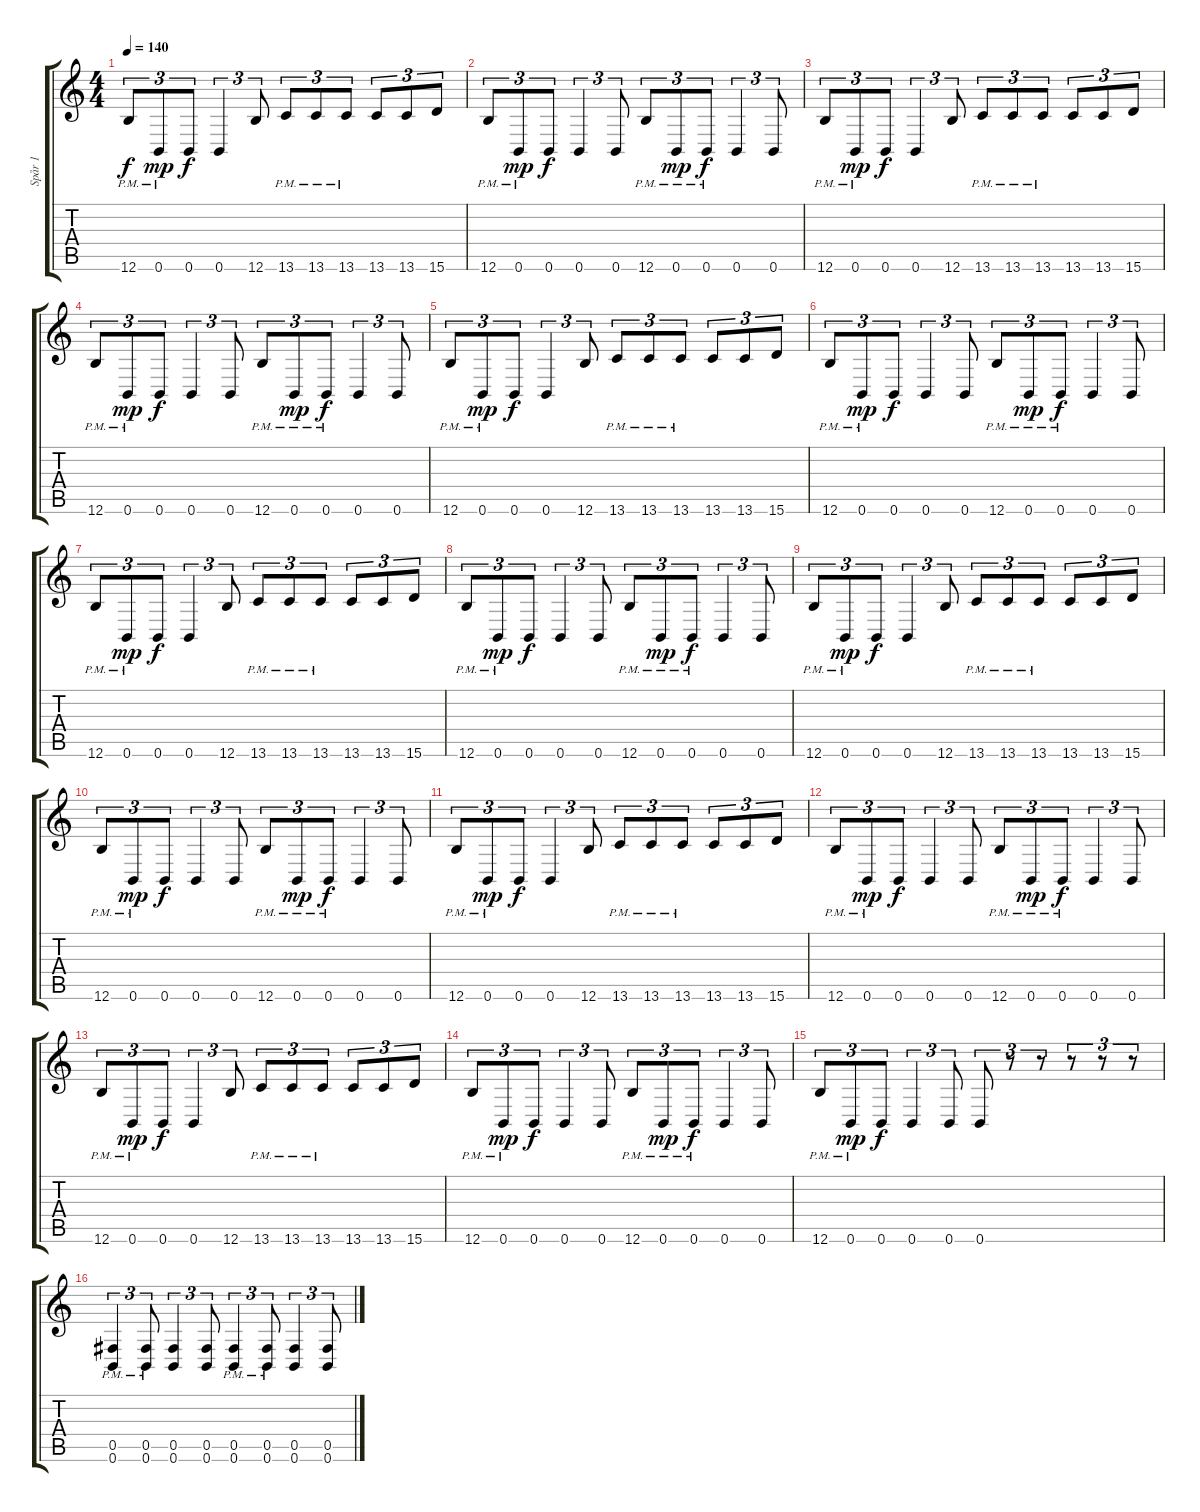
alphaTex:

\track ("Spår 1" "Spår 1") {instrument distortionguitar}
\staff {score tabs}
\tuning (Db4 Ab3 E3 B2 Gb2 B1) {hide}
\ts (4 4)
\tempo 140
\clef g2
\ks c
12.6{pm}.8{tu (3 2) dy f} 0.6{pm}.8{tu (3 2) dy mp} 0.6.8{tu (3 2) dy f} 0.6.4{tu (3 2)} 12.6.8{tu (3 2)} 13.6{pm}.8{tu (3 2)} 13.6{pm}.8{tu (3 2)} 13.6{pm}.8{tu (3 2)} 13.6.8{tu (3 2)} 13.6.8{tu (3 2)} 15.6.8{tu (3 2)} |
12.6{pm}.8{tu (3 2)} 0.6{pm}.8{tu (3 2) dy mp} 0.6.8{tu (3 2) dy f} 0.6.4{tu (3 2)} 0.6.8{tu (3 2)} 12.6{pm}.8{tu (3 2)} 0.6{pm}.8{tu (3 2) dy mp} 0.6{pm}.8{tu (3 2) dy f} 0.6.4{tu (3 2)} 0.6.8{tu (3 2)} |
12.6{pm}.8{tu (3 2)} 0.6{pm}.8{tu (3 2) dy mp} 0.6.8{tu (3 2) dy f} 0.6.4{tu (3 2)} 12.6.8{tu (3 2)} 13.6{pm}.8{tu (3 2)} 13.6{pm}.8{tu (3 2)} 13.6{pm}.8{tu (3 2)} 13.6.8{tu (3 2)} 13.6.8{tu (3 2)} 15.6.8{tu (3 2)} |
12.6{pm}.8{tu (3 2)} 0.6{pm}.8{tu (3 2) dy mp} 0.6.8{tu (3 2) dy f} 0.6.4{tu (3 2)} 0.6.8{tu (3 2)} 12.6{pm}.8{tu (3 2)} 0.6{pm}.8{tu (3 2) dy mp} 0.6{pm}.8{tu (3 2) dy f} 0.6.4{tu (3 2)} 0.6.8{tu (3 2)} |
12.6{pm}.8{tu (3 2)} 0.6{pm}.8{tu (3 2) dy mp} 0.6.8{tu (3 2) dy f} 0.6.4{tu (3 2)} 12.6.8{tu (3 2)} 13.6{pm}.8{tu (3 2)} 13.6{pm}.8{tu (3 2)} 13.6{pm}.8{tu (3 2)} 13.6.8{tu (3 2)} 13.6.8{tu (3 2)} 15.6.8{tu (3 2)} |
12.6{pm}.8{tu (3 2)} 0.6{pm}.8{tu (3 2) dy mp} 0.6.8{tu (3 2) dy f} 0.6.4{tu (3 2)} 0.6.8{tu (3 2)} 12.6{pm}.8{tu (3 2)} 0.6{pm}.8{tu (3 2) dy mp} 0.6{pm}.8{tu (3 2) dy f} 0.6.4{tu (3 2)} 0.6.8{tu (3 2)} |
12.6{pm}.8{tu (3 2)} 0.6{pm}.8{tu (3 2) dy mp} 0.6.8{tu (3 2) dy f} 0.6.4{tu (3 2)} 12.6.8{tu (3 2)} 13.6{pm}.8{tu (3 2)} 13.6{pm}.8{tu (3 2)} 13.6{pm}.8{tu (3 2)} 13.6.8{tu (3 2)} 13.6.8{tu (3 2)} 15.6.8{tu (3 2)} |
12.6{pm}.8{tu (3 2)} 0.6{pm}.8{tu (3 2) dy mp} 0.6.8{tu (3 2) dy f} 0.6.4{tu (3 2)} 0.6.8{tu (3 2)} 12.6{pm}.8{tu (3 2)} 0.6{pm}.8{tu (3 2) dy mp} 0.6{pm}.8{tu (3 2) dy f} 0.6.4{tu (3 2)} 0.6.8{tu (3 2)} |
12.6{pm}.8{tu (3 2)} 0.6{pm}.8{tu (3 2) dy mp} 0.6.8{tu (3 2) dy f} 0.6.4{tu (3 2)} 12.6.8{tu (3 2)} 13.6{pm}.8{tu (3 2)} 13.6{pm}.8{tu (3 2)} 13.6{pm}.8{tu (3 2)} 13.6.8{tu (3 2)} 13.6.8{tu (3 2)} 15.6.8{tu (3 2)} |
12.6{pm}.8{tu (3 2)} 0.6{pm}.8{tu (3 2) dy mp} 0.6.8{tu (3 2) dy f} 0.6.4{tu (3 2)} 0.6.8{tu (3 2)} 12.6{pm}.8{tu (3 2)} 0.6{pm}.8{tu (3 2) dy mp} 0.6{pm}.8{tu (3 2) dy f} 0.6.4{tu (3 2)} 0.6.8{tu (3 2)} |
12.6{pm}.8{tu (3 2)} 0.6{pm}.8{tu (3 2) dy mp} 0.6.8{tu (3 2) dy f} 0.6.4{tu (3 2)} 12.6.8{tu (3 2)} 13.6{pm}.8{tu (3 2)} 13.6{pm}.8{tu (3 2)} 13.6{pm}.8{tu (3 2)} 13.6.8{tu (3 2)} 13.6.8{tu (3 2)} 15.6.8{tu (3 2)} |
12.6{pm}.8{tu (3 2)} 0.6{pm}.8{tu (3 2) dy mp} 0.6.8{tu (3 2) dy f} 0.6.4{tu (3 2)} 0.6.8{tu (3 2)} 12.6{pm}.8{tu (3 2)} 0.6{pm}.8{tu (3 2) dy mp} 0.6{pm}.8{tu (3 2) dy f} 0.6.4{tu (3 2)} 0.6.8{tu (3 2)} |
12.6{pm}.8{tu (3 2)} 0.6{pm}.8{tu (3 2) dy mp} 0.6.8{tu (3 2) dy f} 0.6.4{tu (3 2)} 12.6.8{tu (3 2)} 13.6{pm}.8{tu (3 2)} 13.6{pm}.8{tu (3 2)} 13.6{pm}.8{tu (3 2)} 13.6.8{tu (3 2)} 13.6.8{tu (3 2)} 15.6.8{tu (3 2)} |
12.6{pm}.8{tu (3 2)} 0.6{pm}.8{tu (3 2) dy mp} 0.6.8{tu (3 2) dy f} 0.6.4{tu (3 2)} 0.6.8{tu (3 2)} 12.6{pm}.8{tu (3 2)} 0.6{pm}.8{tu (3 2) dy mp} 0.6{pm}.8{tu (3 2) dy f} 0.6.4{tu (3 2)} 0.6.8{tu (3 2)} |
12.6{pm}.8{tu (3 2)} 0.6{pm}.8{tu (3 2) dy mp} 0.6.8{tu (3 2) dy f} 0.6.4{tu (3 2)} 0.6.8{tu (3 2)} 0.6.8{tu (3 2)} r.8{tu (3 2)} r.8{tu (3 2)} r.8{tu (3 2)} r.8{tu (3 2)} r.8{tu (3 2)} |
(0.5{pm} 0.6{pm}).4{tu (3 2)} (0.5{pm} 0.6{pm}).8{tu (3 2)} (0.5 0.6).4{tu (3 2)} (0.5 0.6).8{tu (3 2)} (0.5{pm} 0.6{pm}).4{tu (3 2)} (0.5{pm} 0.6{pm}).8{tu (3 2)} (0.5 0.6).4{tu (3 2)} (0.5 0.6).8{tu (3 2)}
